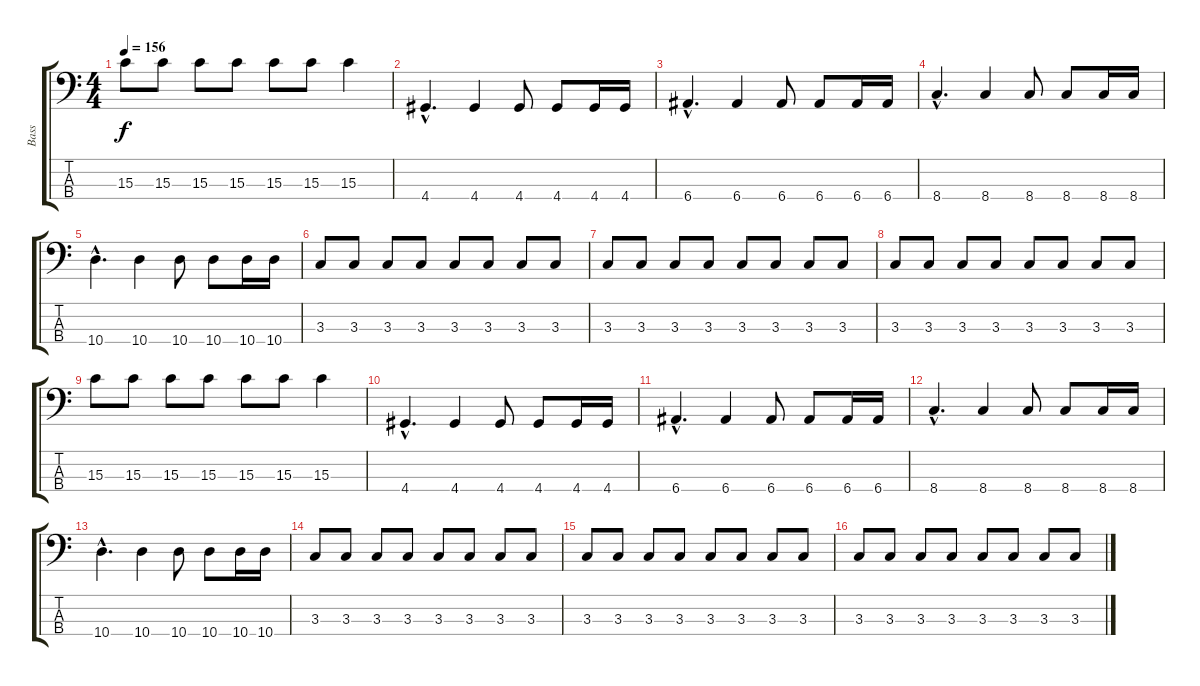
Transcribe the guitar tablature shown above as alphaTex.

\track ("Bass" "Bass") {instrument electricbassfinger}
\staff {score tabs}
\tuning (G2 D2 A1 E1) {hide}
\ts (4 4)
\tempo 156
\clef f4
\ks c
15.3.8{dy f} 15.3.8 15.3.8 15.3.8 15.3.8 15.3.8 15.3.4 |
4.4{hac}.4{d} 4.4.4 4.4.8 4.4.8 4.4.16 4.4.16 |
6.4{hac}.4{d} 6.4.4 6.4.8 6.4.8 6.4.16 6.4.16 |
8.4{hac}.4{d} 8.4.4 8.4.8 8.4.8 8.4.16 8.4.16 |
10.4{hac}.4{d} 10.4.4 10.4.8 10.4.8 10.4.16 10.4.16 |
3.3.8 3.3.8 3.3.8 3.3.8 3.3.8 3.3.8 3.3.8 3.3.8 |
3.3.8 3.3.8 3.3.8 3.3.8 3.3.8 3.3.8 3.3.8 3.3.8 |
3.3.8 3.3.8 3.3.8 3.3.8 3.3.8 3.3.8 3.3.8 3.3.8 |
15.3.8 15.3.8 15.3.8 15.3.8 15.3.8 15.3.8 15.3.4 |
4.4{hac}.4{d} 4.4.4 4.4.8 4.4.8 4.4.16 4.4.16 |
6.4{hac}.4{d} 6.4.4 6.4.8 6.4.8 6.4.16 6.4.16 |
8.4{hac}.4{d} 8.4.4 8.4.8 8.4.8 8.4.16 8.4.16 |
10.4{hac}.4{d} 10.4.4 10.4.8 10.4.8 10.4.16 10.4.16 |
3.3.8 3.3.8 3.3.8 3.3.8 3.3.8 3.3.8 3.3.8 3.3.8 |
3.3.8 3.3.8 3.3.8 3.3.8 3.3.8 3.3.8 3.3.8 3.3.8 |
3.3.8 3.3.8 3.3.8 3.3.8 3.3.8 3.3.8 3.3.8 3.3.8
